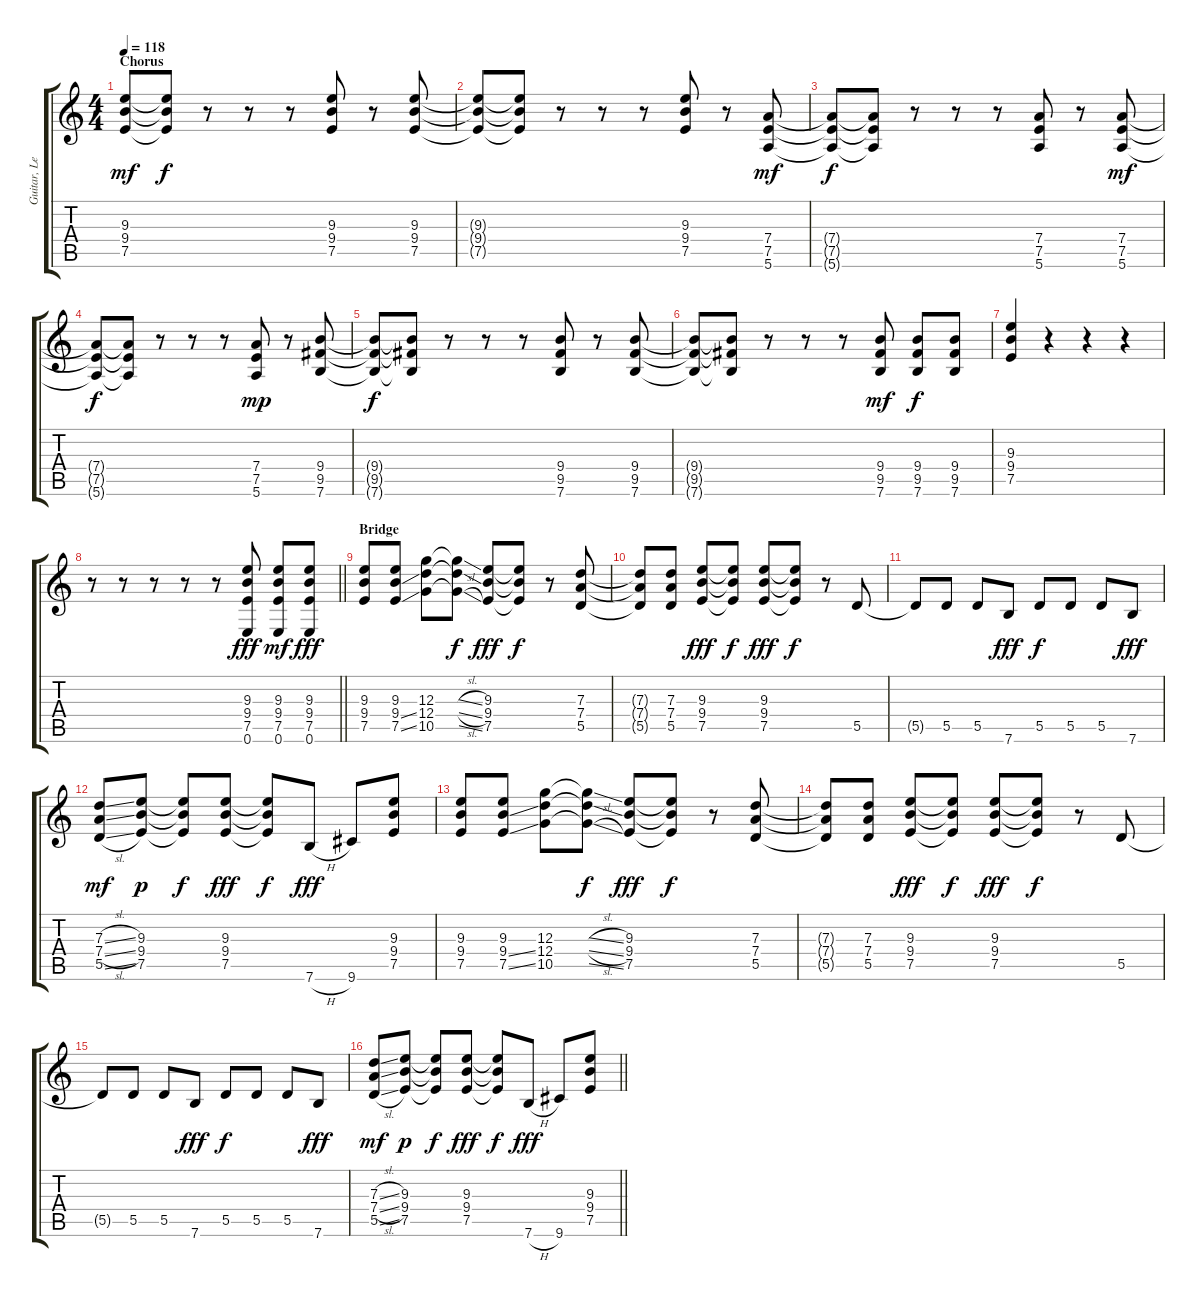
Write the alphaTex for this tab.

\track ("Guitar, Lead" "Guitar, Le") {instrument distortionguitar}
\staff {score tabs}
\tuning (E4 B3 G3 D3 A2 E2) {hide}
\ts (4 4)
\section ("" "Chorus")
\tempo 118
\clef g2
\ks c
(9.3 9.4 7.5).8{dy mf} (9.3{t} 9.4{t} 7.5{t}).8{dy f} r.8 r.8 r.8 (9.3 9.4 7.5).8 r.8 (9.3 9.4 7.5).8 |
(9.3{t} 9.4{t} 7.5{t}).8 (9.3{t} 9.4{t} 7.5{t}).8 r.8 r.8 r.8 (9.3 9.4 7.5).8 r.8 (7.4 7.5 5.6).8{dy mf} |
(7.4{t} 7.5{t} 5.6{t}).8{dy f} (7.4{t} 7.5{t} 5.6{t}).8 r.8 r.8 r.8 (7.4 7.5 5.6).8 r.8 (7.4 7.5 5.6).8{dy mf} |
(7.4{t} 7.5{t} 5.6{t}).8{dy f} (7.4{t} 7.5{t} 5.6{t}).8 r.8 r.8 r.8 (7.4 7.5 5.6).8{dy mp} r.8 (9.4 9.5 7.6).8 |
(9.4{t} 9.5{t} 7.6{t}).8{dy f} (9.4{t} 9.5{t} 7.6{t}).8 r.8 r.8 r.8 (9.4 9.5 7.6).8 r.8 (9.4 9.5 7.6).8 |
(9.4{t} 9.5{t} 7.6{t}).8 (9.4{t} 9.5{t} 7.6{t}).8 r.8 r.8 r.8 (9.4 9.5 7.6).8{dy mf} (9.4 9.5 7.6).8{dy f} (9.4 9.5 7.6).8 |
(9.3 9.4 7.5).4 r.4 r.4 r.4 |
\barLineRight lightlight
r.8 r.8 r.8 r.8 r.8 (9.3 9.4 7.5 0.6).8{dy fff} (9.3 9.4 7.5 0.6).8{dy mf} (9.3 9.4 7.5 0.6).8{dy fff} |
\section ("" "Bridge")
(9.3 9.4 7.5).8 (9.3 9.4{ss} 7.5{ss}).8 (12.3 12.4 10.5).8 (12.3{sl t} 12.4{sl t} 10.5{sl t}).8{dy f} (9.3 9.4 7.5).8{dy fff} (9.3{t} 9.4{t} 7.5{t}).8{dy f} r.8 (7.3 7.4 5.5).8 |
(7.3{t} 7.4{t} 5.5{t}).8 (7.3 7.4 5.5).8 (9.3 9.4 7.5).8{dy fff} (9.3{t} 9.4{t} 7.5{t}).8{dy f} (9.3 9.4 7.5).8{dy fff} (9.3{t} 9.4{t} 7.5{t}).8{dy f} r.8 5.5.8 |
5.5{t}.8 5.5.8 5.5.8 7.6.8{dy fff} 5.5.8{dy f} 5.5.8 5.5.8 7.6.8{dy fff} |
(7.3{sl} 7.4{sl} 5.5{sl}).8{dy mf} (9.3 9.4 7.5).8{dy p} (9.3{t} 9.4{t} 7.5{t}).8{dy f} (9.3 9.4 7.5).8{dy fff} (9.3{t} 9.4{t} 7.5{t}).8{dy f} 7.6{h}.8{dy fff} 9.6.8 (9.3 9.4 7.5).8 |
(9.3 9.4 7.5).8 (9.3 9.4{ss} 7.5{ss}).8 (12.3 12.4 10.5).8 (12.3{sl t} 12.4{sl t} 10.5{sl t}).8{dy f} (9.3 9.4 7.5).8{dy fff} (9.3{t} 9.4{t} 7.5{t}).8{dy f} r.8 (7.3 7.4 5.5).8 |
(7.3{t} 7.4{t} 5.5{t}).8 (7.3 7.4 5.5).8 (9.3 9.4 7.5).8{dy fff} (9.3{t} 9.4{t} 7.5{t}).8{dy f} (9.3 9.4 7.5).8{dy fff} (9.3{t} 9.4{t} 7.5{t}).8{dy f} r.8 5.5.8 |
5.5{t}.8 5.5.8 5.5.8 7.6.8{dy fff} 5.5.8{dy f} 5.5.8 5.5.8 7.6.8{dy fff} |
\barLineRight lightlight
(7.3{sl} 7.4{sl} 5.5{sl}).8{dy mf} (9.3 9.4 7.5).8{dy p} (9.3{t} 9.4{t} 7.5{t}).8{dy f} (9.3 9.4 7.5).8{dy fff} (9.3{t} 9.4{t} 7.5{t}).8{dy f} 7.6{h}.8{dy fff} 9.6.8 (9.3 9.4 7.5).8
